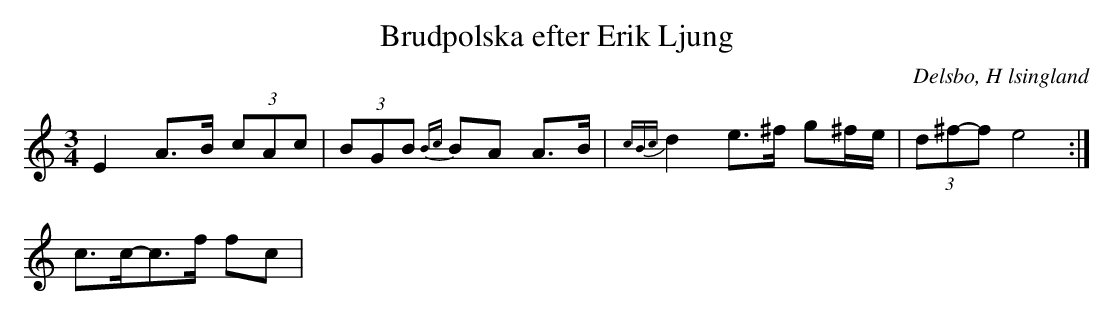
X:1
T: Brudpolska efter Erik Ljung
O: Delsbo, H lsingland
M: 3/4
L: 1/8
K: Am
E2 A>B (3cAc| (3BGB {Bc}BA A>B|{cBc}d2 e>^f g^f/e/|(3d^f-f e4 :|
c>c-c>f fc|
